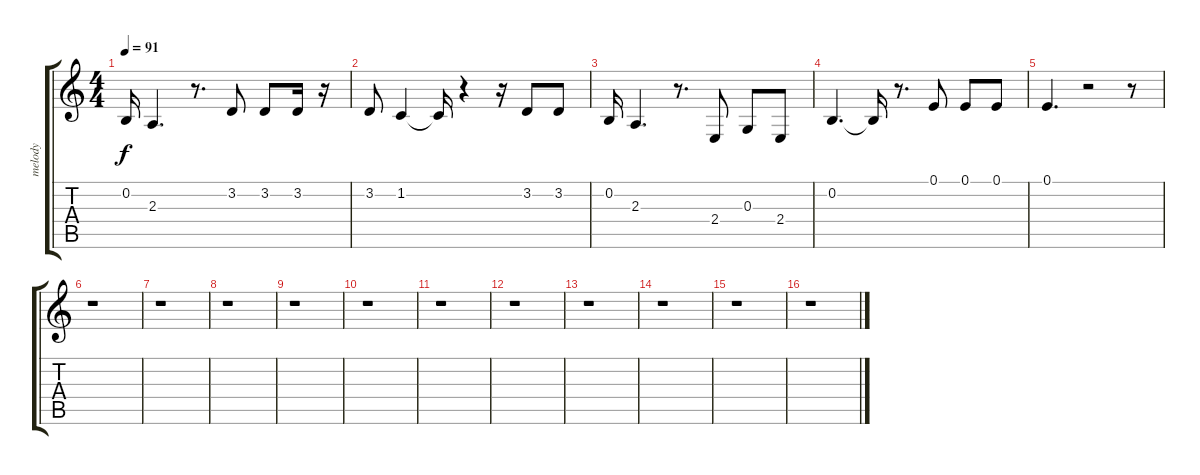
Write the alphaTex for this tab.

\track ("melody" "melody") {instrument drawbarorgan}
\staff {score tabs}
\tuning (E4 B3 G3 D3 A2 E2) {hide}
\ts (4 4)
\tempo 91
\clef g2
\ks c
0.2.16{dy f} 2.3.4{d} r.8{d} 3.2.8 3.2.8 3.2.16 r.16 |
3.2.8 1.2.4 1.2{t}.16 r.4 r.16 3.2.8 3.2.8 |
0.2.16 2.3.4{d} r.8{d} 2.4.8 0.3.8 2.4.8 |
0.2.4{d} 0.2{t}.16 r.8{d} 0.1.8 0.1.8 0.1.8 |
0.1.4{d} r.2 r.8 |
r.1 |
r.1 |
r.1 |
r.1 |
r.1 |
r.1 |
r.1 |
r.1 |
r.1 |
r.1 |
r.1
